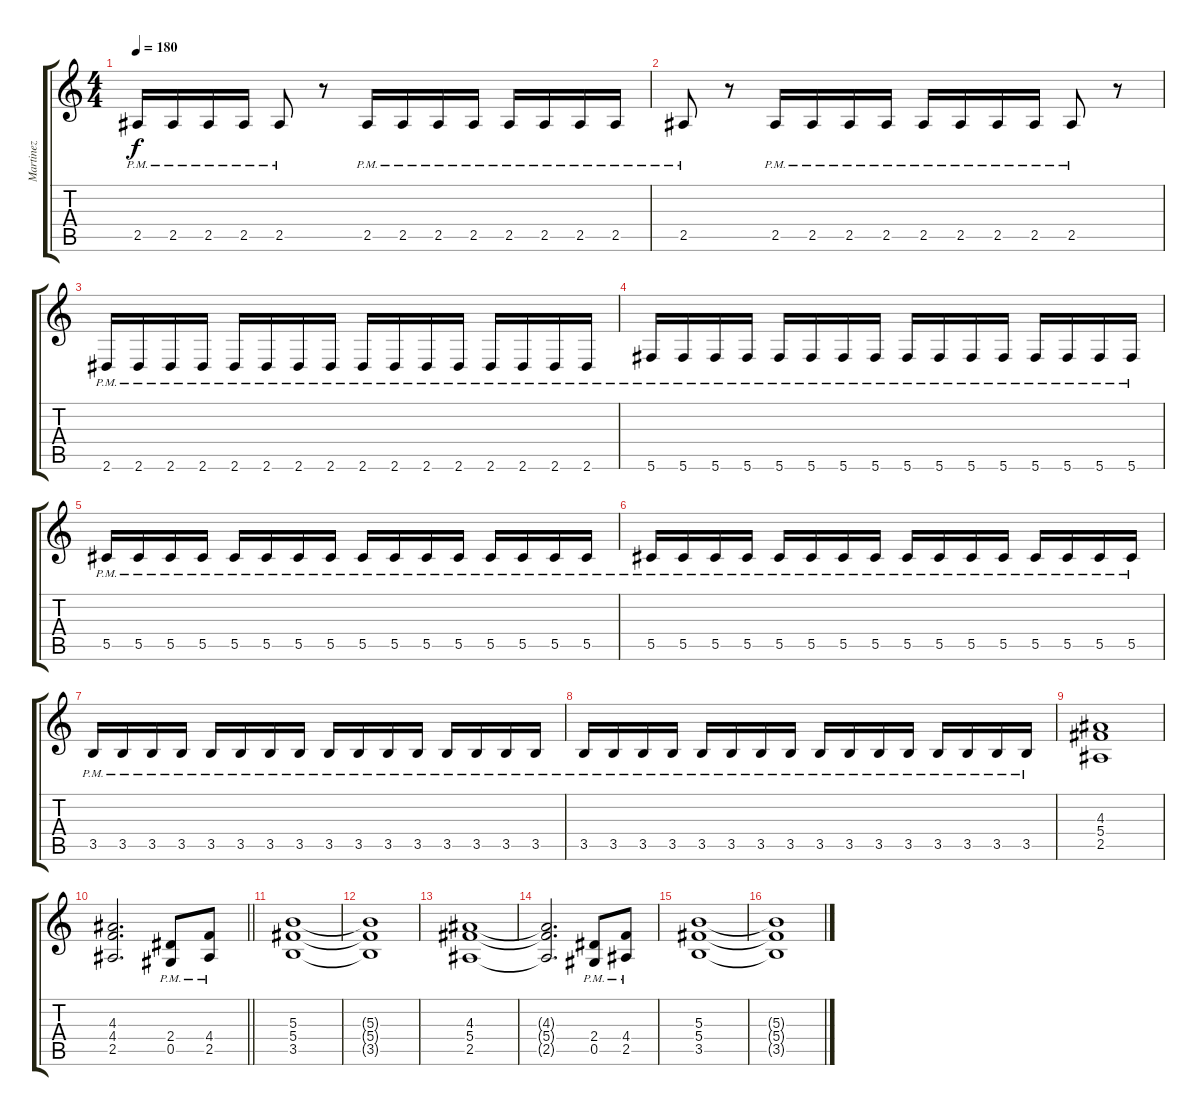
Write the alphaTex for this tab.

\track ("Martinez" "Martinez") {instrument distortionguitar}
\staff {score tabs}
\tuning (Eb4 Bb3 Gb3 Db3 Ab2 Db2) {hide}
\ts (4 4)
\tempo 180
\clef g2
\ks c
2.5{pm}.16{dy f} 2.5{pm}.16 2.5{pm}.16 2.5{pm}.16 2.5{pm}.8 r.8 2.5{pm}.16 2.5{pm}.16 2.5{pm}.16 2.5{pm}.16 2.5{pm}.16 2.5{pm}.16 2.5{pm}.16 2.5{pm}.16 |
2.5{pm}.8 r.8 2.5{pm}.16 2.5{pm}.16 2.5{pm}.16 2.5{pm}.16 2.5{pm}.16 2.5{pm}.16 2.5{pm}.16 2.5{pm}.16 2.5{pm}.8 r.8 |
2.6{pm}.16 2.6{pm}.16 2.6{pm}.16 2.6{pm}.16 2.6{pm}.16 2.6{pm}.16 2.6{pm}.16 2.6{pm}.16 2.6{pm}.16 2.6{pm}.16 2.6{pm}.16 2.6{pm}.16 2.6{pm}.16 2.6{pm}.16 2.6{pm}.16 2.6{pm}.16 |
5.6{pm}.16 5.6{pm}.16 5.6{pm}.16 5.6{pm}.16 5.6{pm}.16 5.6{pm}.16 5.6{pm}.16 5.6{pm}.16 5.6{pm}.16 5.6{pm}.16 5.6{pm}.16 5.6{pm}.16 5.6{pm}.16 5.6{pm}.16 5.6{pm}.16 5.6{pm}.16 |
5.5{pm}.16 5.5{pm}.16 5.5{pm}.16 5.5{pm}.16 5.5{pm}.16 5.5{pm}.16 5.5{pm}.16 5.5{pm}.16 5.5{pm}.16 5.5{pm}.16 5.5{pm}.16 5.5{pm}.16 5.5{pm}.16 5.5{pm}.16 5.5{pm}.16 5.5{pm}.16 |
5.5{pm}.16 5.5{pm}.16 5.5{pm}.16 5.5{pm}.16 5.5{pm}.16 5.5{pm}.16 5.5{pm}.16 5.5{pm}.16 5.5{pm}.16 5.5{pm}.16 5.5{pm}.16 5.5{pm}.16 5.5{pm}.16 5.5{pm}.16 5.5{pm}.16 5.5{pm}.16 |
3.5{pm}.16 3.5{pm}.16 3.5{pm}.16 3.5{pm}.16 3.5{pm}.16 3.5{pm}.16 3.5{pm}.16 3.5{pm}.16 3.5{pm}.16 3.5{pm}.16 3.5{pm}.16 3.5{pm}.16 3.5{pm}.16 3.5{pm}.16 3.5{pm}.16 3.5{pm}.16 |
3.5{pm}.16 3.5{pm}.16 3.5{pm}.16 3.5{pm}.16 3.5{pm}.16 3.5{pm}.16 3.5{pm}.16 3.5{pm}.16 3.5{pm}.16 3.5{pm}.16 3.5{pm}.16 3.5{pm}.16 3.5{pm}.16 3.5{pm}.16 3.5{pm}.16 3.5{pm}.16 |
(4.3 5.4 2.5).1 |
\barLineRight lightlight
(4.3 4.4 2.5).2{d} (2.4{pm} 0.5{pm}).8 (4.4{pm} 2.5{pm}).8 |
(5.3 5.4 3.5).1 |
(5.3{t} 5.4{t} 3.5{t}).1 |
(4.3 5.4 2.5).1 |
(4.3{t} 5.4{t} 2.5{t}).2{d} (2.4{pm} 0.5{pm}).8 (4.4{pm} 2.5{pm}).8 |
(5.3 5.4 3.5).1 |
(5.3{t} 5.4{t} 3.5{t}).1
